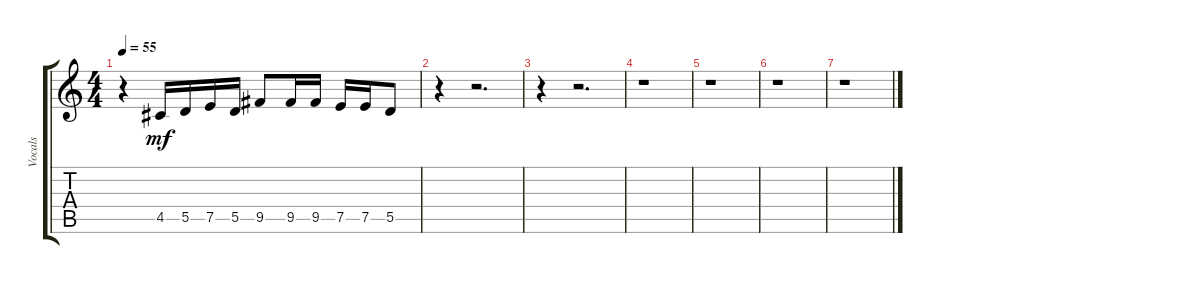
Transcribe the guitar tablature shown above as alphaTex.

\track ("Vocals" "Vocals") {instrument acousticguitarnylon}
\staff {score tabs}
\tuning (E4 B3 G3 D3 A2 E2) {hide}
\ts (4 4)
\tempo 55
\clef g2
\ks c
r.4{dy mf} 4.5.16 5.5.16 7.5.16 5.5.16 9.5.8 9.5.16 9.5.16 7.5.16 7.5.16 5.5.8 |
r.4 r.2{d} |
r.4 r.2{d} |
r.1 |
r.1 |
r.1 |
r.1
